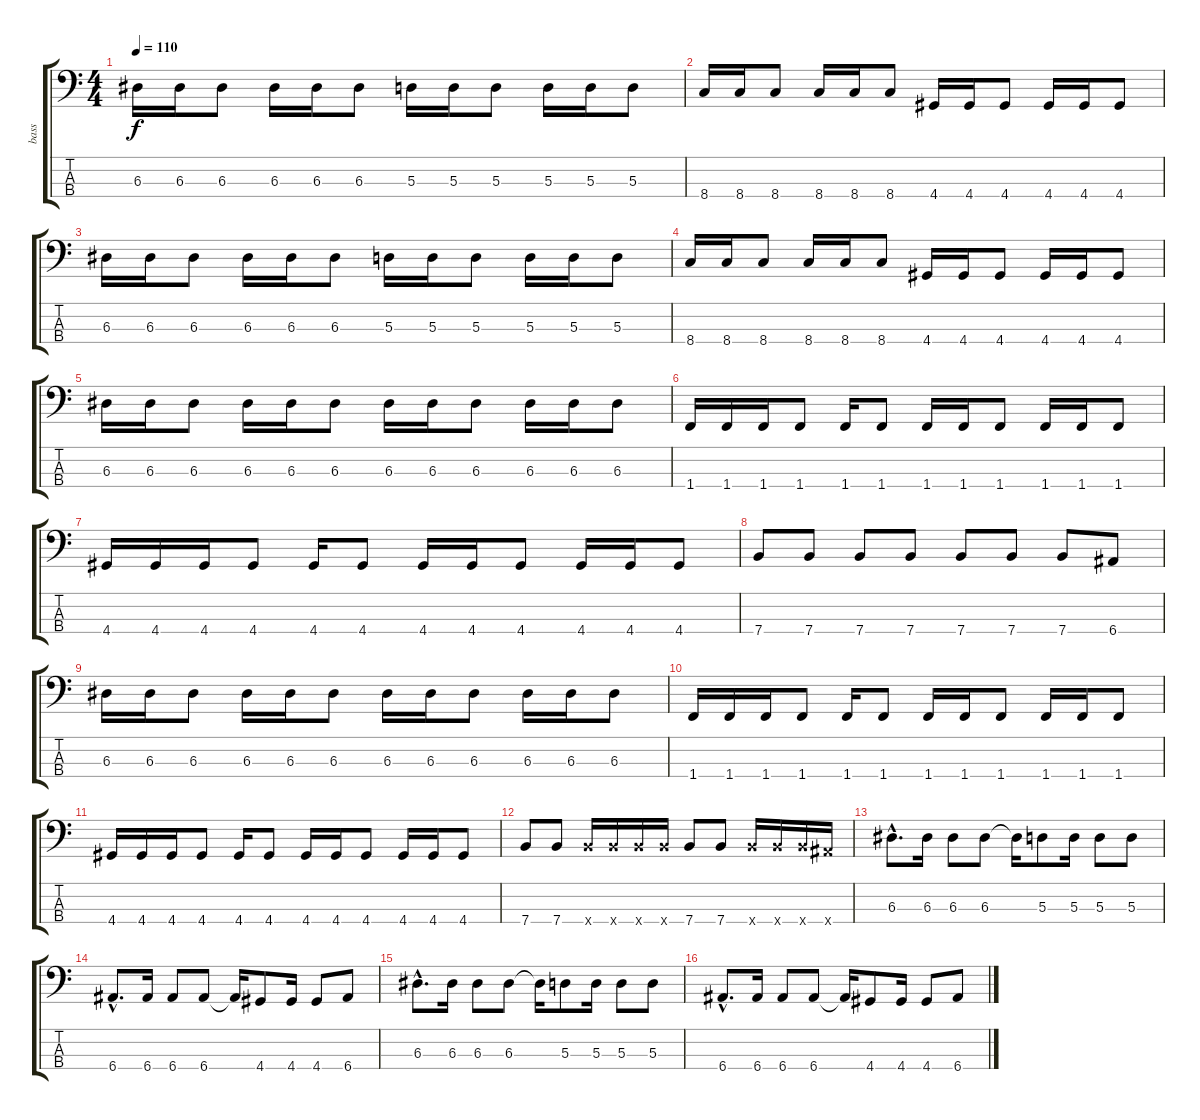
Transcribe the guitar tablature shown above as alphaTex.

\track ("bass" "bass") {instrument electricbasspick}
\staff {score tabs}
\tuning (G2 D2 A1 E1) {hide}
\ts (4 4)
\tempo 110
\clef f4
\ks c
6.3.16{dy f} 6.3.16 6.3.8 6.3.16 6.3.16 6.3.8 5.3.16 5.3.16 5.3.8 5.3.16 5.3.16 5.3.8 |
8.4.16 8.4.16 8.4.8 8.4.16 8.4.16 8.4.8 4.4.16 4.4.16 4.4.8 4.4.16 4.4.16 4.4.8 |
6.3.16 6.3.16 6.3.8 6.3.16 6.3.16 6.3.8 5.3.16 5.3.16 5.3.8 5.3.16 5.3.16 5.3.8 |
8.4.16 8.4.16 8.4.8 8.4.16 8.4.16 8.4.8 4.4.16 4.4.16 4.4.8 4.4.16 4.4.16 4.4.8 |
6.3.16 6.3.16 6.3.8 6.3.16 6.3.16 6.3.8 6.3.16 6.3.16 6.3.8 6.3.16 6.3.16 6.3.8 |
1.4.16 1.4.16 1.4.16 1.4.8 1.4.16 1.4.8 1.4.16 1.4.16 1.4.8 1.4.16 1.4.16 1.4.8 |
4.4.16 4.4.16 4.4.16 4.4.8 4.4.16 4.4.8 4.4.16 4.4.16 4.4.8 4.4.16 4.4.16 4.4.8 |
7.4.8 7.4.8 7.4.8 7.4.8 7.4.8 7.4.8 7.4.8 6.4.8 |
6.3.16 6.3.16 6.3.8 6.3.16 6.3.16 6.3.8 6.3.16 6.3.16 6.3.8 6.3.16 6.3.16 6.3.8 |
1.4.16 1.4.16 1.4.16 1.4.8 1.4.16 1.4.8 1.4.16 1.4.16 1.4.8 1.4.16 1.4.16 1.4.8 |
4.4.16 4.4.16 4.4.16 4.4.8 4.4.16 4.4.8 4.4.16 4.4.16 4.4.8 4.4.16 4.4.16 4.4.8 |
7.4.8 7.4.8 7.4{x}.16 7.4{x}.16 7.4{x}.16 7.4{x}.16 7.4.8 7.4.8 7.4{x}.16 7.4{x}.16 7.4{x}.16 6.4{x}.16 |
6.3{hac}.8{d} 6.3.16 6.3.8 6.3.8 6.3{t}.16 5.3.8 5.3.16 5.3.8 5.3.8 |
6.4{hac}.8{d} 6.4.16 6.4.8 6.4.8 6.4{t}.16 4.4.8 4.4.16 4.4.8 6.4.8 |
6.3{hac}.8{d} 6.3.16 6.3.8 6.3.8 6.3{t}.16 5.3.8 5.3.16 5.3.8 5.3.8 |
6.4{hac}.8{d} 6.4.16 6.4.8 6.4.8 6.4{t}.16 4.4.8 4.4.16 4.4.8 6.4.8
